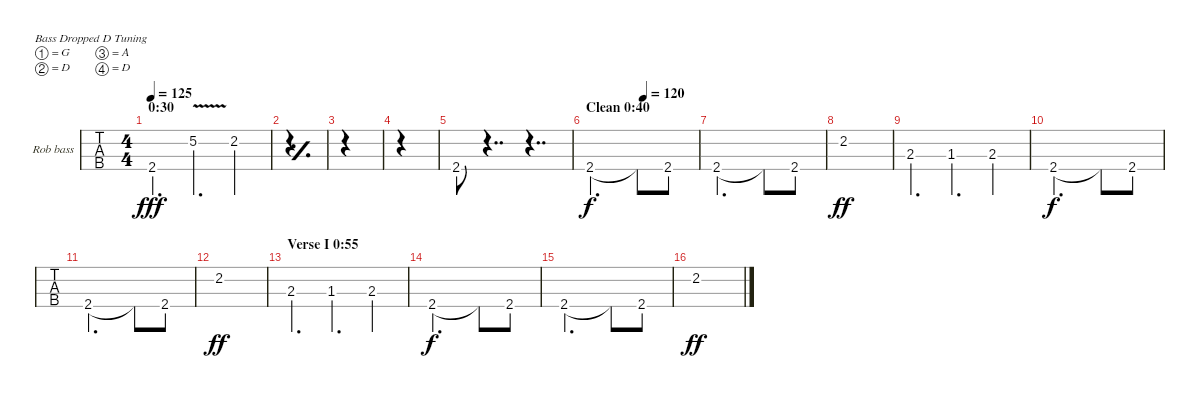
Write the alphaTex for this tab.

\defaultSystemsLayout 4
\bracketExtendMode groupsimilarinstruments
\firstSystemTrackNameOrientation horizontal
\otherSystemsTrackNameOrientation horizontal
\track ("Rob bass" "Rob bass") {instrument electricbassfinger}
\staff {tabs}
\tuning (G2 D2 A1 D1)
\ts (4 4)
\section ("" "0:30")
\tempo 125
\clef f4
\ks c
2.4.4{d dy fff} 5.2{v}.4{d} 2.2.4 |
\simile simple
|
|
|
\simile none
2.4.8 r.4{dd} r.4{dd} |
\section ("" "Clean 0:40")
\tempo (120 0.5)
2.4.2{d dy f} 2.4{t}.8 2.4.8 |
2.4.2{d} 2.4{t}.8 2.4.8 |
2.2.1{dy ff} |
2.3.4{d} 1.3.4{d} 2.3.4 |
2.4.2{d dy f} 2.4{t}.8 2.4.8 |
2.4.2{d} 2.4{t}.8 2.4.8 |
2.2.1{dy ff} |
\section ("" "Verse I 0:55")
2.3.4{d} 1.3.4{d} 2.3.4 |
2.4.2{d dy f} 2.4{t}.8 2.4.8 |
2.4.2{d} 2.4{t}.8 2.4.8 |
2.2.1{dy ff}
